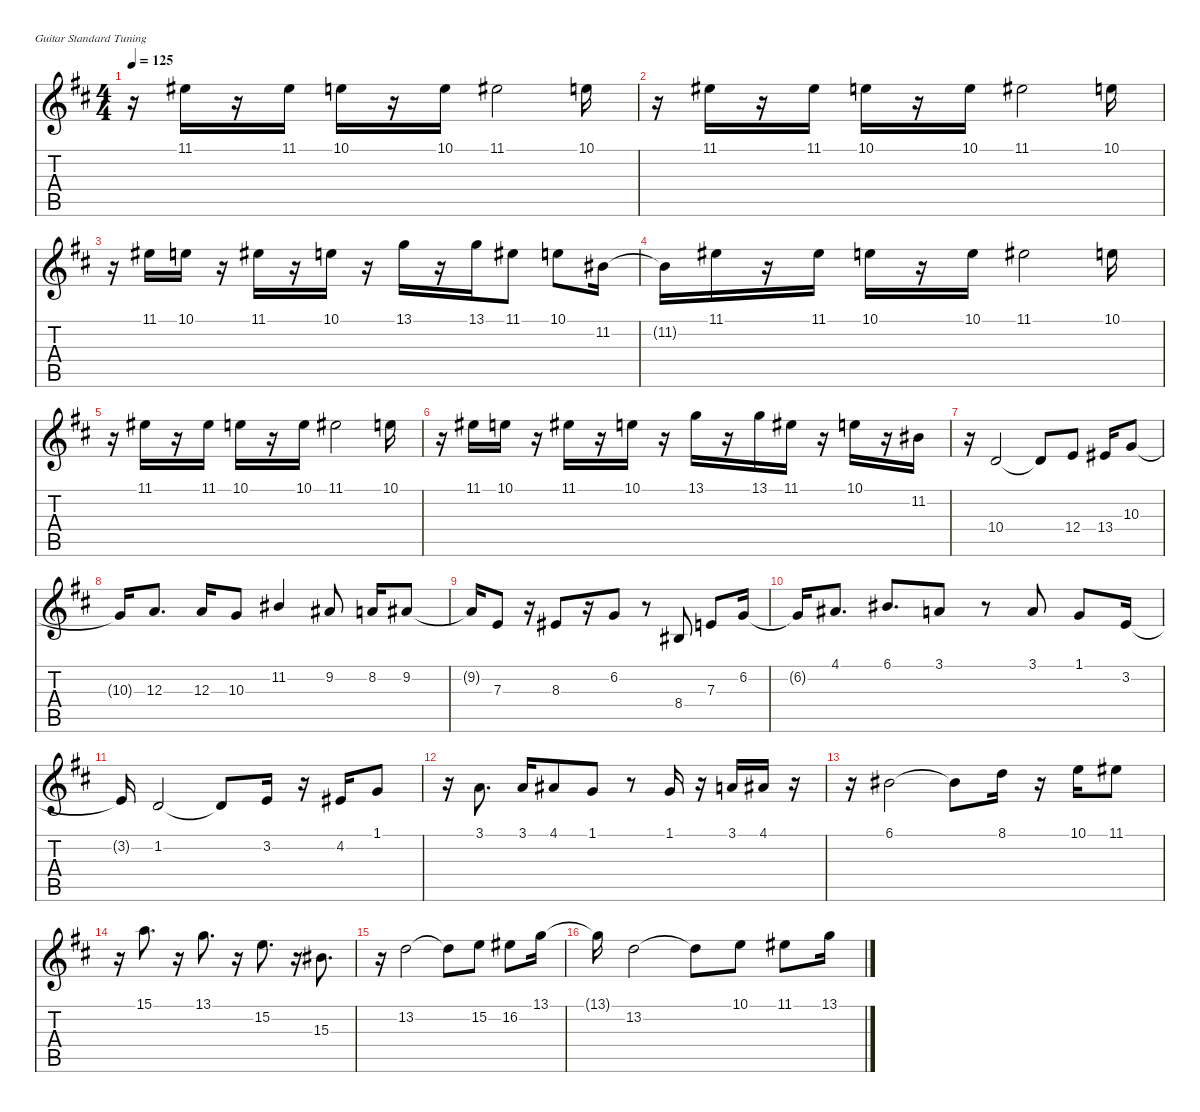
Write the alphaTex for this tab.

\defaultSystemsLayout 4
\hideDynamics
\bracketExtendMode nobrackets
\singleTrackTrackNamePolicy hidden
\multiTrackTrackNamePolicy hidden
\firstSystemTrackNameMode fullname
\firstSystemTrackNameOrientation horizontal
\otherSystemsTrackNameOrientation horizontal
\track ("Eco" "tpt.") {instrument trumpet}
\staff {score tabs}
\tuning (E4 B3 G3 D3 A2 E2)
\displaytranspose 2
\ts (4 4)
\tempo 125
\clef g2
\ks d
r.16{dy f instrument trumpet beam Down} 11.1{acc #}.16{beam Down} r.16{beam Down} 11.1{acc #}.16{beam Down} 10.1{acc forcenatural}.16{beam Down} r.16{beam Down} 10.1{acc forcenatural}.16{beam Down} 11.1{acc #}.2{beam Down} 10.1{acc forcenatural}.16{beam Down} |
r.16{beam Down} 11.1{acc #}.16{beam Down} r.16{beam Down} 11.1{acc #}.16{beam Down} 10.1{acc forcenatural}.16{beam Down} r.16{beam Down} 10.1{acc forcenatural}.16{beam Down} 11.1{acc #}.2{beam Down} 10.1{acc forcenatural}.16{beam Down} |
r.16{beam Down} 11.1{acc #}.16{beam Down} 10.1{acc forcenatural}.16{beam Down} r.16{beam Down} 11.1{acc #}.16{beam Down} r.16{beam Down} 10.1{acc forcenatural}.16{beam Down} r.16{beam Down} 13.1{acc forcenatural}.16{beam Down} r.16{beam Down} 13.1{acc forcenatural}.16{beam Down} 11.1{acc #}.8{beam Down} 10.1{acc forcenatural}.8{beam Down} 11.2{acc #}.16{beam Down} |
11.2{t acc #}.16{beam Down} 11.1{acc #}.16{beam Down} r.16{beam Down} 11.1{acc #}.16{beam Down} 10.1{acc forcenatural}.16{beam Down} r.16{beam Down} 10.1{acc forcenatural}.16{beam Down} 11.1{acc #}.2{beam Down} 10.1{acc forcenatural}.16{beam Down} |
r.16{beam Down} 11.1{acc #}.16{beam Down} r.16{beam Down} 11.1{acc #}.16{beam Down} 10.1{acc forcenatural}.16{beam Down} r.16{beam Down} 10.1{acc forcenatural}.16{beam Down} 11.1{acc #}.2{beam Down} 10.1{acc forcenatural}.16{beam Down} |
r.16{beam Down} 11.1{acc #}.16{beam Down} 10.1{acc forcenatural}.16{beam Down} r.16{beam Down} 11.1{acc #}.16{beam Down} r.16{beam Down} 10.1{acc forcenatural}.16{beam Down} r.16{beam Down} 13.1{acc forcenatural}.16{beam Down} r.16{beam Down} 13.1{acc forcenatural}.16{beam Down} 11.1{acc #}.16{beam Down} r.16{beam Down} 10.1{acc forcenatural}.16{beam Down} r.16{beam Down} 11.2{acc #}.16{beam Down} |
r.16{beam Down} 10.4{acc forcenatural}.2{beam Up} 10.4{t acc forcenatural}.8{beam Up} 12.4{acc forcenatural}.8{beam Up} 13.4{acc #}.16{beam Up} 10.3{acc forcenatural}.8{beam Up} |
10.3{t acc forcenatural}.16{beam Up} 12.3{acc forcenatural}.8{d beam Up} 12.3{acc forcenatural}.16{beam Up} 10.3{acc forcenatural}.8{beam Up} 11.2{acc #}.4{beam Up} 9.2{acc #}.8{beam Up} 8.2{acc forcenatural}.16{beam Up} 9.2{acc #}.8{beam Up} |
9.2{t acc #}.16{beam Up} 7.3{acc forcenatural}.8{beam Up} r.16{beam Up} 8.3{acc #}.8{beam Up} r.16{beam Up} 6.2{acc forcenatural}.8{beam Up} r.8{beam Up} 8.4{acc #}.8{beam Up} 7.3{acc forcenatural}.8{beam Up} 6.2{acc forcenatural}.16{beam Up} |
6.2{t acc forcenatural}.16{beam Up} 4.1{acc #}.8{d beam Up} 6.1{acc #}.8{d beam Up} 3.1{acc forcenatural}.8{beam Up} r.8{beam Up} 3.1{acc forcenatural}.8{beam Up} 1.1{acc forcenatural}.8{beam Up} 3.2{acc forcenatural}.16{beam Up} |
3.2{t acc forcenatural}.16{beam Up} 1.2{acc forcenatural}.2{beam Up} 1.2{t acc forcenatural}.8{beam Up} 3.2{acc forcenatural}.16{beam Up} r.16{beam Up} 4.2{acc #}.16{beam Up} 1.1{acc forcenatural}.8{beam Up} |
r.16{beam Down} 3.1{acc forcenatural}.8{d beam Up} 3.1{acc forcenatural}.16{beam Up} 4.1{acc #}.8{beam Up} 1.1{acc forcenatural}.8{beam Up} r.8{beam Up} 1.1{acc forcenatural}.16{beam Up} r.16{beam Up} 3.1{acc forcenatural}.16{beam Up} 4.1{acc #}.16{beam Up} r.16{beam Up} |
r.16{beam Down} 6.1{acc #}.2{beam Down} 6.1{t acc #}.8{beam Down} 8.1{acc forcenatural}.16{beam Down} r.16{beam Down} 10.1{acc forcenatural}.16{beam Down} 11.1{acc #}.8{beam Down} |
r.16{beam Down} 15.1{acc forcenatural}.8{d beam Down} r.16{beam Down} 13.1{acc forcenatural}.8{d beam Down} r.16{beam Down} 15.2{acc forcenatural}.8{d beam Down} r.16{beam Down} 15.3{acc #}.8{d beam Down} |
r.16{beam Down} 13.2{acc forcenatural}.2{beam Down} 13.2{t acc forcenatural}.8{beam Down} 15.2{acc forcenatural}.8{beam Down} 16.2{acc #}.8{beam Down} 13.1{acc forcenatural}.16{beam Down} |
13.1{t acc forcenatural}.16{beam Down} 13.2{acc forcenatural}.2{beam Down} 13.2{t acc forcenatural}.8{beam Down} 10.1{acc forcenatural}.8{beam Down} 11.1{acc #}.8{beam Down} 13.1{acc forcenatural}.16{beam Down}
